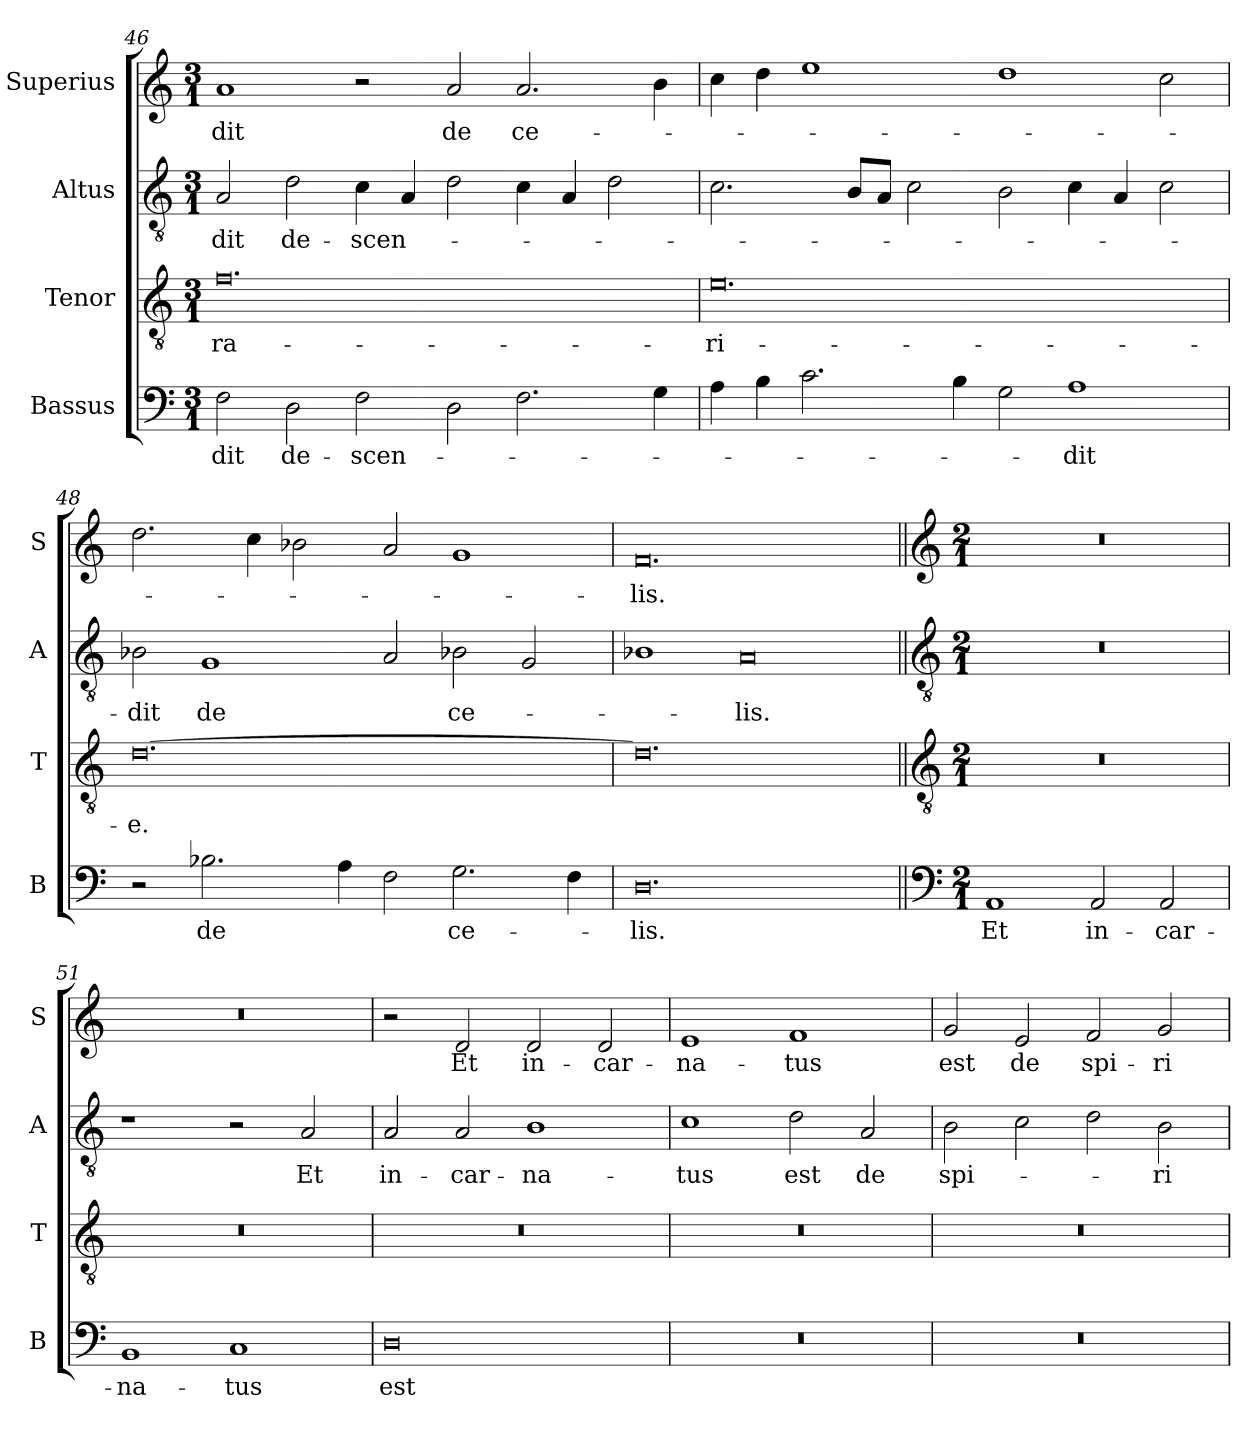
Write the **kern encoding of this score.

**kern	**text	**kern	**text	**kern	**text	**kern	**text
*part4	*part4	*part3	*part3	*part2	*part2	*part1	*part1
*staff4	*staff4	*staff3	*staff3	*staff2	*staff2	*staff1	*staff1
*I"Bassus	*	*I"Tenor	*	*I"Altus	*	*I"Superius	*
*I'B	*	*I'T	*	*I'A	*	*I'S	*
*clefF4	*	*clefGv2	*	*clefGv2	*	*clefG2	*
*k[]	*	*k[]	*	*k[]	*	*k[]	*
*M3/1	*	*M3/1	*	*M3/1	*	*M3/1	*
=46	=46	=46	=46	=46	=46	=46	=46
2F\	-dit	0.f	-ra-	2A/	-dit	1a	-dit
2D\	de-	.	.	2d\	de-	.	.
2F\	-scen-	.	.	4c\	-scen-	2r	.
.	.	.	.	4A/	.	.	.
2D\	.	.	.	2d\	.	2a/	de
2.F\	.	.	.	4c\	.	2.a/	ce-
.	.	.	.	4A/	.	.	.
.	.	.	.	2d\	.	.	.
4G\	.	.	.	.	.	4b\	.
=47	=47	=47	=47	=47	=47	=47	=47
4A\	.	0.e	-ri-	2.c\	.	4cc\	.
4B\	.	.	.	.	.	4dd\	.
2.c\	.	.	.	.	.	1ee	.
.	.	.	.	8B/L	.	.	.
.	.	.	.	8A/J	.	.	.
.	.	.	.	2c\	.	.	.
4B\	.	.	.	.	.	.	.
2G\	.	.	.	2B\	.	1dd	.
1A	-dit	.	.	4c\	.	.	.
.	.	.	.	4A/	.	.	.
.	.	.	.	2c\	.	2cc\	.
=48	=48	=48	=48	=48	=48	=48	=48
2r	.	[0.d	-e.	2B-X\	-dit	2.dd\	.
2.B-X\	de	.	.	1G	de	.	.
.	.	.	.	.	.	4cc\	.
.	.	.	.	.	.	2b-X\	.
4A\	.	.	.	.	.	.	.
2F\	.	.	.	2A/	.	2a/	.
2.G\	ce-	.	.	2B-X\	ce-	1g	.
.	.	.	.	2G/	.	.	.
4F\	.	.	.	.	.	.	.
=49	=49	=49	=49	=49	=49	=49	=49
0.D	-lis.	0.d]	.	1B-X	.	0.f	-lis.
.	.	.	.	0A	-lis.	.	.
!!LO:LB:g=z
=50||	=50||	=50||	=50||	=50||	=50||	=50||	=50||
*clefF4	*	*clefGv2	*	*clefGv2	*	*clefG2	*
*k[]	*	*k[]	*	*k[]	*	*k[]	*
*M2/1	*	*M2/1	*	*M2/1	*	*M2/1	*
1AA	Et	0r	.	0r	.	0r	.
2AA/	in-	.	.	.	.	.	.
2AA/	-car-	.	.	.	.	.	.
=51	=51	=51	=51	=51	=51	=51	=51
1BB	-na-	0r	.	1r	.	0r	.
1C	-tus	.	.	2r	.	.	.
.	.	.	.	2A/	Et	.	.
=52	=52	=52	=52	=52	=52	=52	=52
0D	est	0r	.	2A/	in-	2r	.
.	.	.	.	2A/	-car-	2d/	Et
.	.	.	.	1B	-na-	2d/	in-
.	.	.	.	.	.	2d/	-car-
=53	=53	=53	=53	=53	=53	=53	=53
0r	.	0r	.	1c	-tus	1e	-na-
.	.	.	.	2d\	est	1f	-tus
.	.	.	.	2A/	de	.	.
=54	=54	=54	=54	=54	=54	=54	=54
0r	.	0r	.	2B\	spi-	2g/	est
.	.	.	.	2c\	.	2e/	de
.	.	.	.	2d\	.	2f/	spi-
.	.	.	.	2B\	-ri-	2g/	-ri-
=	=	=	=	=	=	=	=
*-	*-	*-	*-	*-	*-	*-	*-
